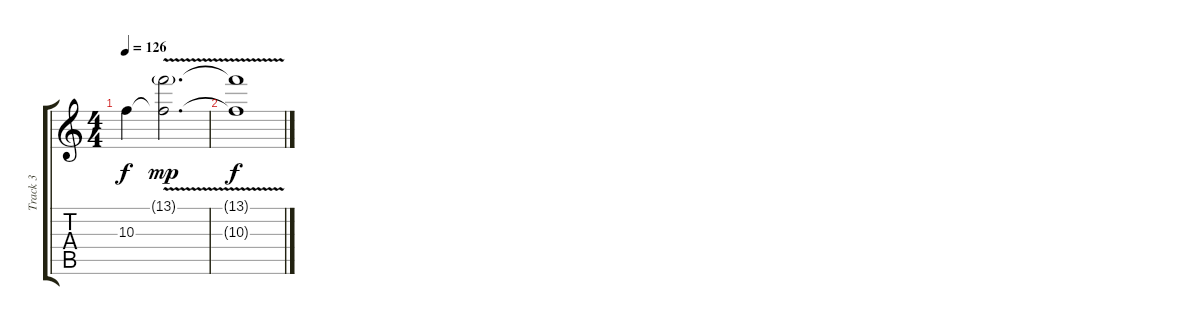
\track ("Track 3" "Track 3") {instrument distortionguitar}
\staff {score tabs}
\tuning (E4 B3 G3 D3 A2 D2) {hide}
\ts (4 4)
\tempo 126
\clef g2
\ks c
10.3{t}.4{dy f} (13.1{g} 10.3{v t}).2{d dy mp} |
(13.1{t} 10.3{t}).1{dy f}
